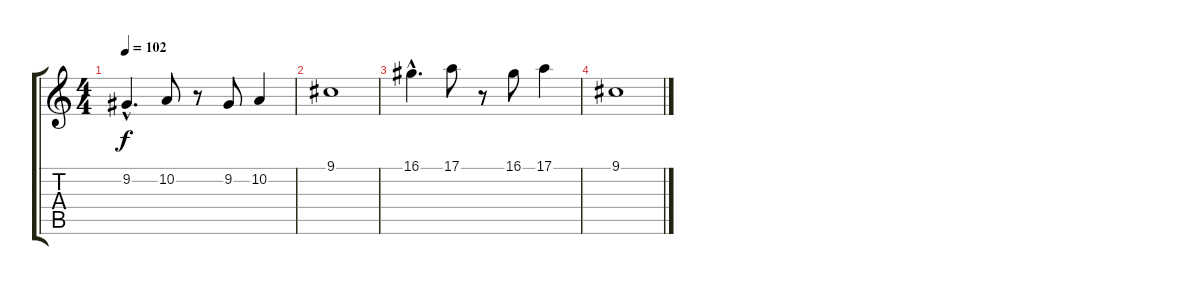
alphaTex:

\track "" {instrument cello}
\staff {score tabs}
\tuning (E4 B3 G3 D3 A2 E2) {hide}
\ts (4 4)
\tempo 102
\clef g2
\ks c
9.2{hac}.4{d dy f} 10.2.8 r.8 9.2.8 10.2.4 |
9.1.1 |
16.1{hac}.4{d} 17.1.8 r.8 16.1.8 17.1.4 |
9.1.1
